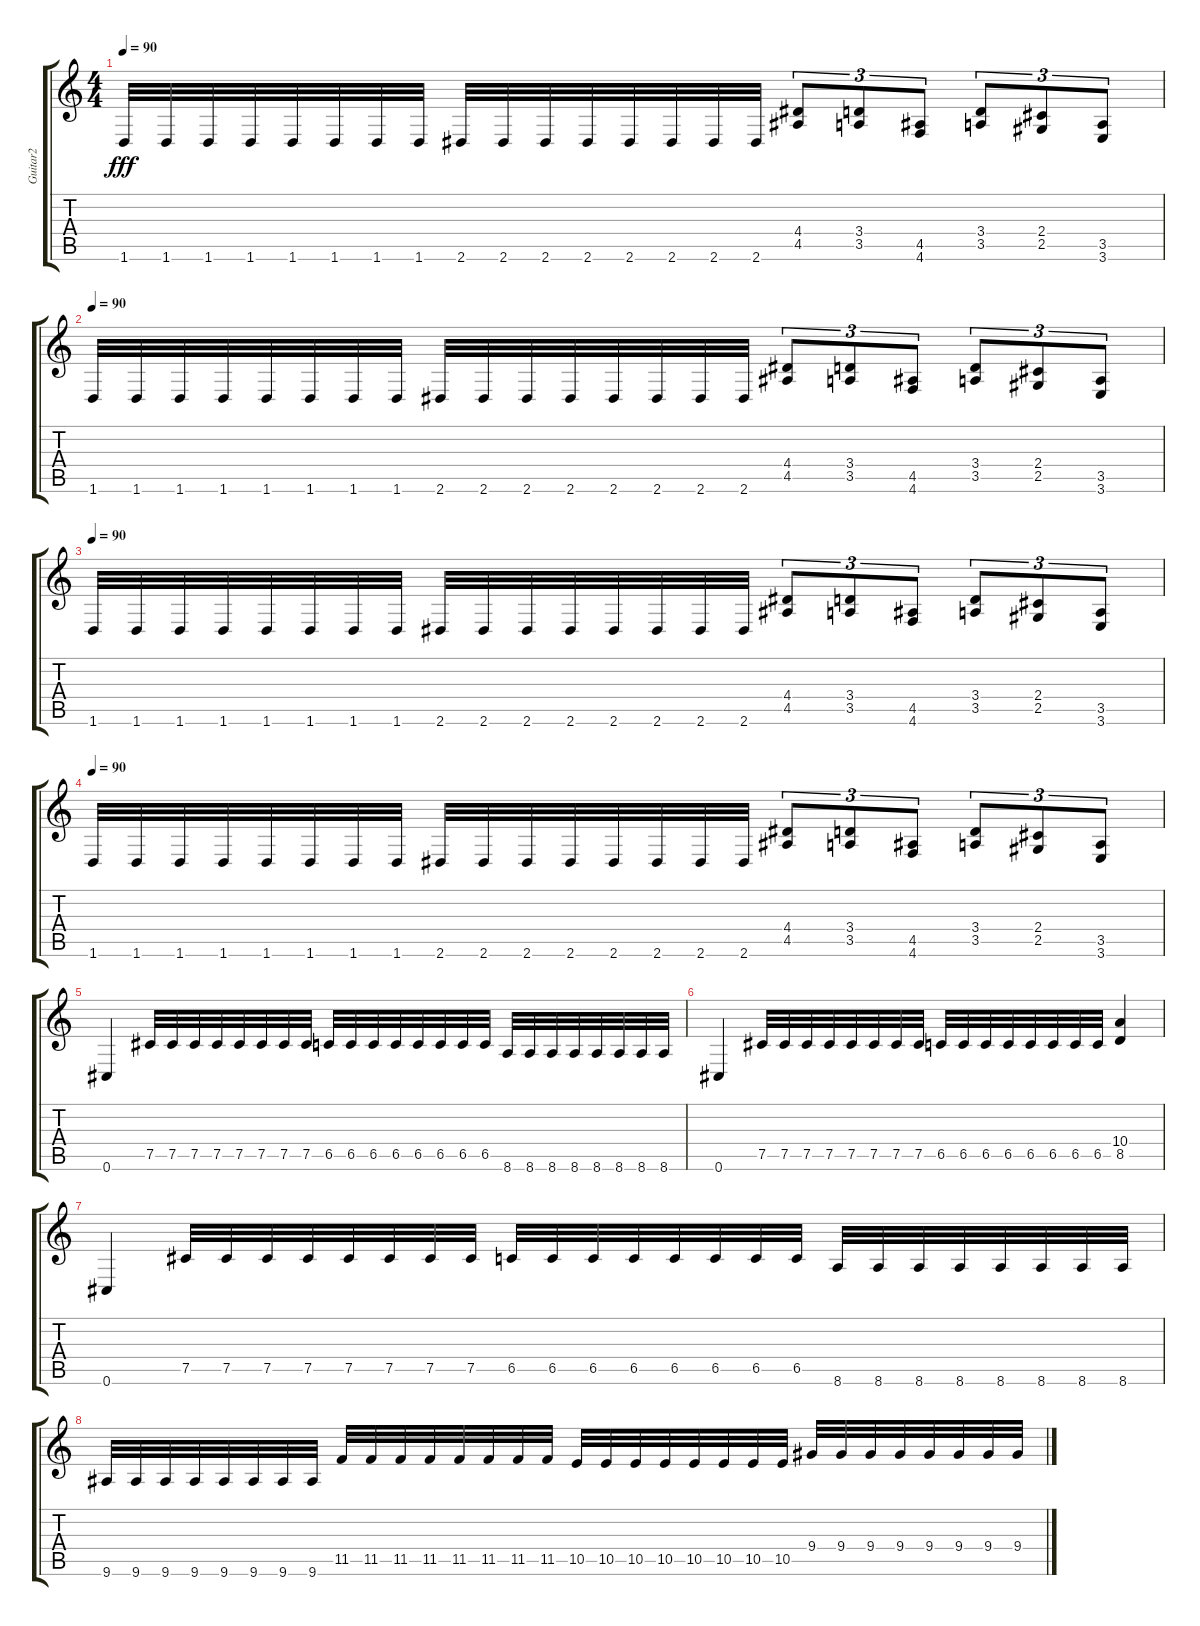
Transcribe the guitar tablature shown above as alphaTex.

\track ("Guitar2" "Guitar2") {instrument distortionguitar}
\staff {score tabs}
\tuning (Db4 Ab3 E3 B2 Gb2 Db2) {hide}
\ts (4 4)
\tempo 90
\clef g2
\ks c
1.6.32{dy fff} 1.6.32 1.6.32 1.6.32 1.6.32 1.6.32 1.6.32 1.6.32 2.6.32 2.6.32 2.6.32 2.6.32 2.6.32 2.6.32 2.6.32 2.6.32 (4.4 4.5).8{tu (3 2)} (3.4 3.5).8{tu (3 2)} (4.5 4.6).8{tu (3 2)} (3.4 3.5).8{tu (3 2)} (2.4 2.5).8{tu (3 2)} (3.5 3.6).8{tu (3 2)} |
\tempo 90
1.6.32 1.6.32 1.6.32 1.6.32 1.6.32 1.6.32 1.6.32 1.6.32 2.6.32 2.6.32 2.6.32 2.6.32 2.6.32 2.6.32 2.6.32 2.6.32 (4.4 4.5).8{tu (3 2)} (3.4 3.5).8{tu (3 2)} (4.5 4.6).8{tu (3 2)} (3.4 3.5).8{tu (3 2)} (2.4 2.5).8{tu (3 2)} (3.5 3.6).8{tu (3 2)} |
\tempo 90
1.6.32 1.6.32 1.6.32 1.6.32 1.6.32 1.6.32 1.6.32 1.6.32 2.6.32 2.6.32 2.6.32 2.6.32 2.6.32 2.6.32 2.6.32 2.6.32 (4.4 4.5).8{tu (3 2)} (3.4 3.5).8{tu (3 2)} (4.5 4.6).8{tu (3 2)} (3.4 3.5).8{tu (3 2)} (2.4 2.5).8{tu (3 2)} (3.5 3.6).8{tu (3 2)} |
\tempo 90
1.6.32 1.6.32 1.6.32 1.6.32 1.6.32 1.6.32 1.6.32 1.6.32 2.6.32 2.6.32 2.6.32 2.6.32 2.6.32 2.6.32 2.6.32 2.6.32 (4.4 4.5).8{tu (3 2)} (3.4 3.5).8{tu (3 2)} (4.5 4.6).8{tu (3 2)} (3.4 3.5).8{tu (3 2)} (2.4 2.5).8{tu (3 2)} (3.5 3.6).8{tu (3 2)} |
0.6.4 7.5.32 7.5.32 7.5.32 7.5.32 7.5.32 7.5.32 7.5.32 7.5.32 6.5.32 6.5.32 6.5.32 6.5.32 6.5.32 6.5.32 6.5.32 6.5.32 8.6.32 8.6.32 8.6.32 8.6.32 8.6.32 8.6.32 8.6.32 8.6.32 |
0.6.4 7.5.32 7.5.32 7.5.32 7.5.32 7.5.32 7.5.32 7.5.32 7.5.32 6.5.32 6.5.32 6.5.32 6.5.32 6.5.32 6.5.32 6.5.32 6.5.32 (10.4 8.5).4 |
0.6.4 7.5.32 7.5.32 7.5.32 7.5.32 7.5.32 7.5.32 7.5.32 7.5.32 6.5.32 6.5.32 6.5.32 6.5.32 6.5.32 6.5.32 6.5.32 6.5.32 8.6.32 8.6.32 8.6.32 8.6.32 8.6.32 8.6.32 8.6.32 8.6.32 |
9.6.32 9.6.32 9.6.32 9.6.32 9.6.32 9.6.32 9.6.32 9.6.32 11.5.32 11.5.32 11.5.32 11.5.32 11.5.32 11.5.32 11.5.32 11.5.32 10.5.32 10.5.32 10.5.32 10.5.32 10.5.32 10.5.32 10.5.32 10.5.32 9.4.32 9.4.32 9.4.32 9.4.32 9.4.32 9.4.32 9.4.32 9.4.32
